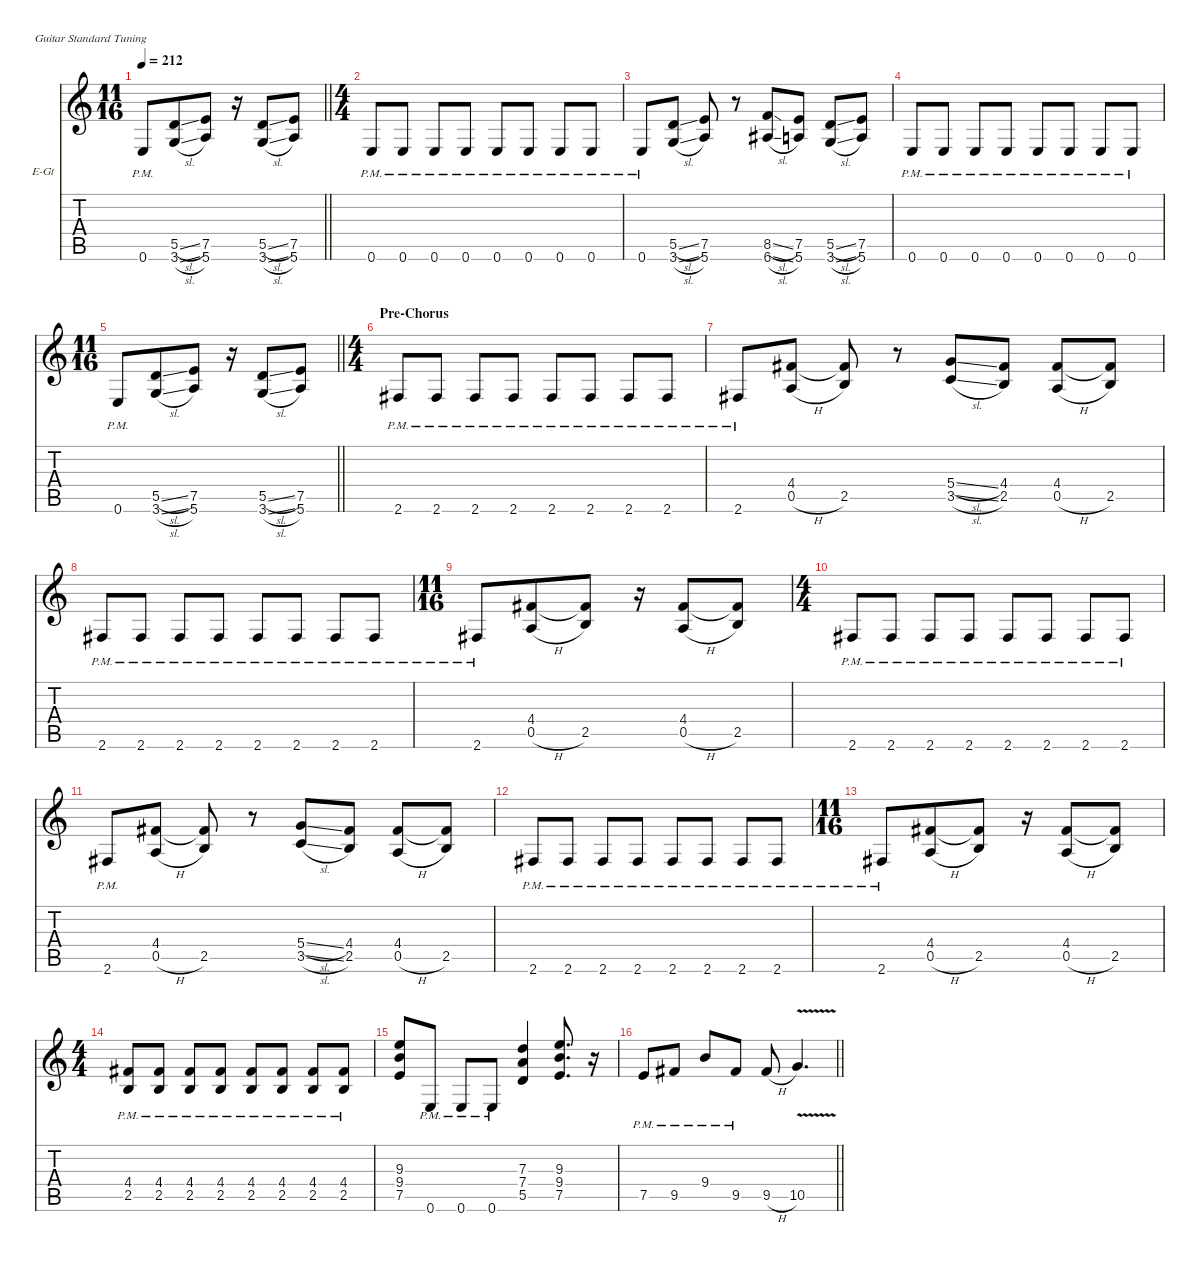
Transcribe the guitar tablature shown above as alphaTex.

\hideDynamics
\bracketExtendMode nobrackets
\firstSystemTrackNameOrientation horizontal
\otherSystemsTrackNameOrientation horizontal
\track ("James Hetfield" "E-Gt") {instrument distortionguitar}
\staff {score tabs}
\tuning (E4 B3 G3 D3 A2 E2)
\ts (11 16)
\beaming (8 3 2)
\tempo 212
\clef g2
\barLineRight lightlight
\ks c
0.6{pm}.8{dy fff} (5.5{sl} 3.6{sl}).8 (7.5 5.6).8 r.16 (5.5{sl} 3.6{sl}).8 (7.5 5.6).8{dy f} |
\ts (4 4)
\beaming (8 2 2 2 2)
0.6{pm}.8{dy fff} 0.6{pm}.8 0.6{pm}.8 0.6{pm}.8 0.6{pm}.8 0.6{pm}.8 0.6{pm}.8 0.6{pm}.8 |
0.6{pm}.8 (5.5{sl} 3.6{sl}).8 (7.5 5.6).8 r.8 (8.5{sl} 6.6{sl acc #}).8 (7.5 5.6).8 (5.5{sl} 3.6{sl}).8 (7.5 5.6).8{dy f} |
0.6{pm}.8{dy fff} 0.6{pm}.8 0.6{pm}.8 0.6{pm}.8 0.6{pm}.8 0.6{pm}.8 0.6{pm}.8 0.6{pm}.8 |
\ts (11 16)
\beaming (8 3 2)
\barLineRight lightlight
0.6{pm}.8 (5.5{sl} 3.6{sl}).8 (7.5 5.6).8 r.16 (5.5{sl} 3.6{sl}).8 (7.5 5.6).8{dy f} |
\ts (4 4)
\beaming (8 2 2 2 2)
\section ("" "Pre-Chorus")
2.6{pm acc #}.8{dy fff} 2.6{pm acc #}.8 2.6{pm acc #}.8 2.6{pm acc #}.8 2.6{pm acc #}.8 2.6{pm acc #}.8 2.6{pm acc #}.8 2.6{pm acc #}.8 |
2.6{pm acc #}.8 (4.4{acc #} 0.5{h}).8 (4.4{t acc #} 2.5).8{dy f} r.8 (5.4{sl} 3.5{sl}).8 (4.4{acc #} 2.5).8{dy fff} (4.4{acc #} 0.5{h}).8 (4.4{t acc #} 2.5).8{dy f} |
2.6{pm acc #}.8{dy fff} 2.6{pm acc #}.8 2.6{pm acc #}.8 2.6{pm acc #}.8 2.6{pm acc #}.8 2.6{pm acc #}.8 2.6{pm acc #}.8 2.6{pm acc #}.8 |
\ts (11 16)
\beaming (8 3 2)
2.6{pm acc #}.8 (4.4{acc #} 0.5{h}).8 (4.4{t acc #} 2.5).8{dy f} r.16 (4.4{acc #} 0.5{h}).8{dy fff} (4.4{t acc #} 2.5).8{dy f} |
\ts (4 4)
\beaming (8 2 2 2 2)
2.6{pm acc #}.8{dy fff} 2.6{pm acc #}.8 2.6{pm acc #}.8 2.6{pm acc #}.8 2.6{pm acc #}.8 2.6{pm acc #}.8 2.6{pm acc #}.8 2.6{pm acc #}.8 |
2.6{pm acc #}.8 (4.4{acc #} 0.5{h}).8 (4.4{t acc #} 2.5).8{dy f} r.8 (5.4{sl} 3.5{sl}).8 (4.4{acc #} 2.5).8{dy fff} (4.4{acc #} 0.5{h}).8 (4.4{t acc #} 2.5).8{dy f} |
2.6{pm acc #}.8{dy fff} 2.6{pm acc #}.8 2.6{pm acc #}.8 2.6{pm acc #}.8 2.6{pm acc #}.8 2.6{pm acc #}.8 2.6{pm acc #}.8 2.6{pm acc #}.8 |
\ts (11 16)
\beaming (8 3 2)
2.6{pm acc #}.8 (4.4{acc #} 0.5{h}).8 (4.4{t acc #} 2.5).8{dy f} r.16 (4.4{acc #} 0.5{h}).8{dy fff} (4.4{t acc #} 2.5).8{dy f} |
\ts (4 4)
\beaming (8 2 2 2 2)
(4.4{pm acc #} 2.5{pm}).8 (4.4{pm acc #} 2.5{pm}).8 (4.4{pm acc #} 2.5{pm}).8 (4.4{pm acc #} 2.5{pm}).8 (4.4{pm acc #} 2.5{pm}).8 (4.4{pm acc #} 2.5{pm}).8 (4.4{pm acc #} 2.5{pm}).8 (4.4{pm acc #} 2.5{pm}).8 |
(9.3 9.4 7.5).8{dy fff} 0.6{pm}.8 0.6{pm}.8 0.6{pm}.8 (7.3 7.4 5.5).4 (9.3 9.4 7.5).8{d} r.16 |
\barLineRight lightlight
7.5{pm}.8 9.5{pm acc #}.8 9.4{pm}.8 9.5{pm acc #}.8 9.5{h acc #}.8 10.5{v}.4{d}
